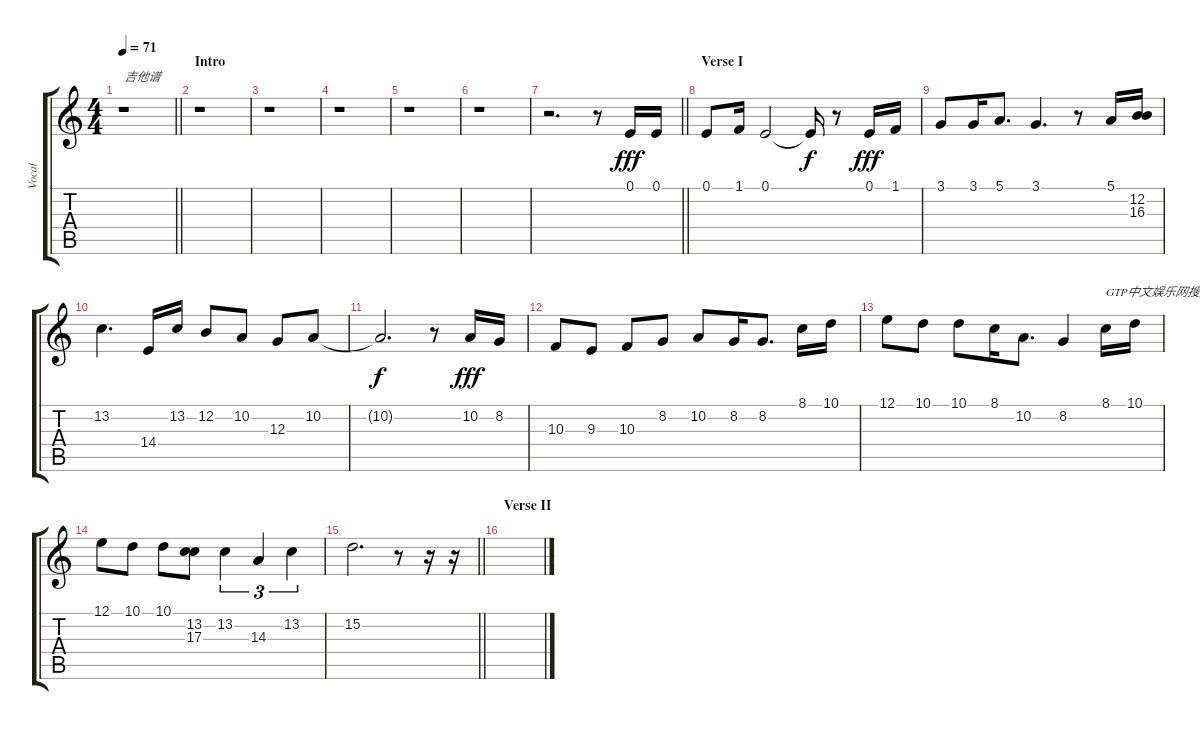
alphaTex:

\track ("Vocal" "Vocal") {instrument synthbrass1}
\staff {score tabs}
\tuning (E4 B3 G3 D3 A2 E2) {hide}
\ts (4 4)
\tempo 71
\clef g2
\barLineRight lightlight
\ks c
r.1{txt "吉他谱" dy fff instrument synthbrass1} |
\section ("" "Intro")
r.1 |
r.1 |
r.1 |
r.1 |
r.1 |
\barLineRight lightlight
r.2{d} r.8 0.1.16 0.1.16 |
\section ("" "Verse I")
0.1.8 1.1.16 0.1.2 0.1{t}.16{dy f} r.8 0.1.16{dy fff} 1.1.16 |
3.1.8 3.1.16 5.1.8{d} 3.1.4{d volume 14} r.8 5.1.16{volume 13} (12.2 16.3).16 |
13.2.4{d} 14.4.16 13.2.16 12.2.8 10.2.8 12.3.8 10.2.8 |
10.2{t}.2{d dy f} r.8 10.2.16{dy fff} 8.2.16 |
10.3.8 9.3.8 10.3.8 8.2.8 10.2.8 8.2.16 8.2.8{d} 8.1.16 10.1.16 |
12.1.8 10.1.8 10.1.8 8.1.16 10.2.8{d} 8.2.4 8.1.16{txt "GTP中文娱乐网搜集 吉它手的好去处"} 10.1.16 |
12.1.8 10.1.8 10.1.8 (13.2 17.3).8 13.2.4{tu (3 2)} 14.3.4{tu (3 2)} 13.2.4{tu (3 2)} |
\barLineRight lightlight
15.2.2{d} r.8 r.16 r.16 |
\section ("" "Verse II")
